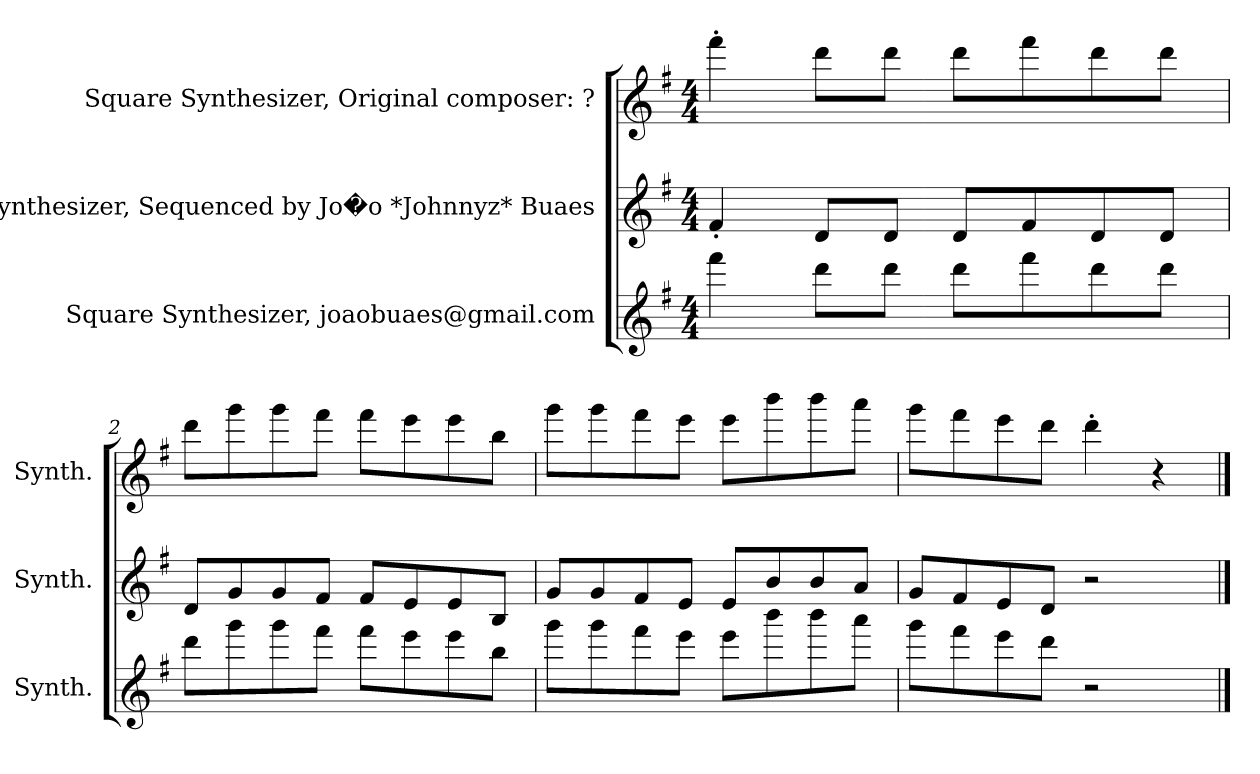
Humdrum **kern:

**kern	**kern	**kern
*part3	*part2	*part1
*staff3	*staff2	*staff1
*I"Square Synthesizer, joaobuaes@gmail.com	*I"Square Synthesizer, Sequenced by Jo�o *Johnnyz* Buaes	*I"Square Synthesizer, Original composer: ?
*I'Synth.	*I'Synth.	*I'Synth.
*clefG2	*clefG2	*clefG2
*k[f#]	*k[f#]	*k[f#]
*M4/4	*M4/4	*M4/4
*MM112	*MM112	*MM112
=1	=1	=1
4fff#\	4f#'/	4fff#'\
8ddd\L	8d/L	8ddd\L
8ddd\J	8d/J	8ddd\J
8ddd\L	8d/L	8ddd\L
8fff#\	8f#/	8fff#\
8ddd\	8d/	8ddd\
8ddd\J	8d/J	8ddd\J
!!LO:LB:g=z
=2	=2	=2
8ddd\L	8d/L	8ddd\L
8ggg\	8g/	8ggg\
8ggg\	8g/	8ggg\
8fff#\J	8f#/J	8fff#\J
8fff#\L	8f#/L	8fff#\L
8eee\	8e/	8eee\
8eee\	8e/	8eee\
8bb\J	8B/J	8bb\J
=3	=3	=3
8ggg\L	8g/L	8ggg\L
8ggg\	8g/	8ggg\
8fff#\	8f#/	8fff#\
8eee\J	8e/J	8eee\J
8eee\L	8e/L	8eee\L
8bbb\	8b/	8bbb\
8bbb\	8b/	8bbb\
8aaa\J	8a/J	8aaa\J
=4	=4	=4
8ggg\L	8g/L	8ggg\L
8fff#\	8f#/	8fff#\
8eee\	8e/	8eee\
8ddd\J	8d/J	8ddd\J
2r	2r	4ddd'\
.	.	4r
==	==	==
*-	*-	*-
